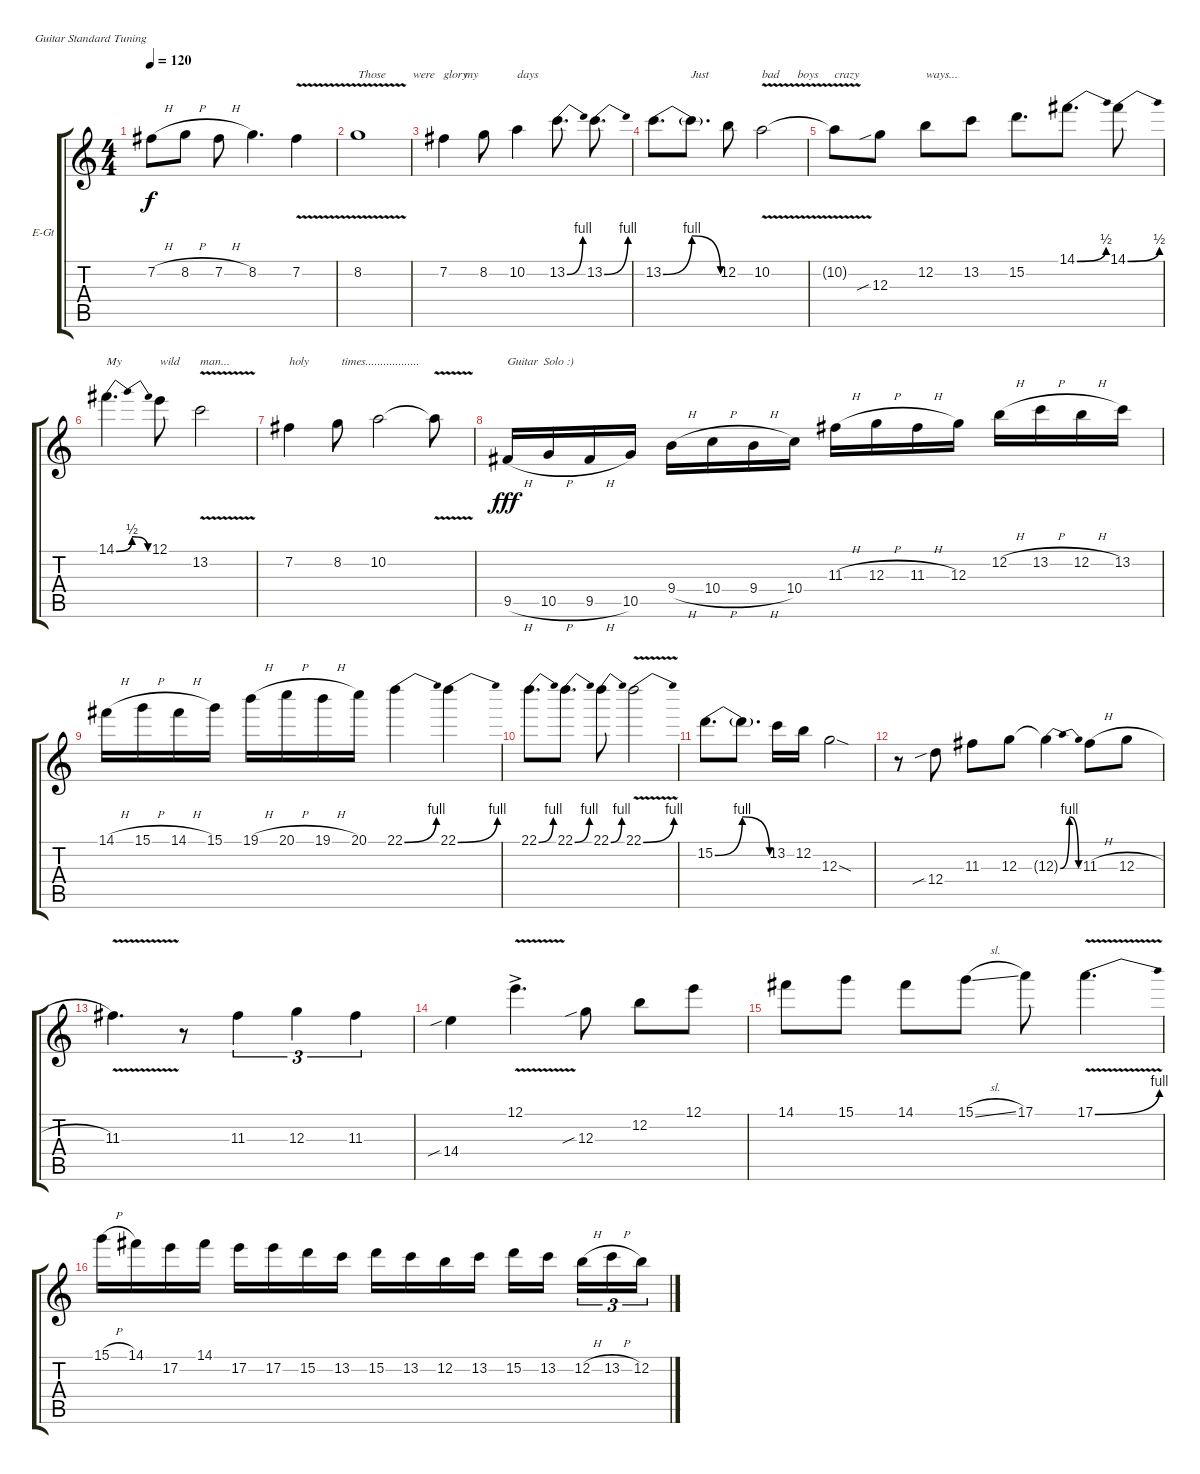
\defaultSystemsLayout 4
\bracketExtendMode groupsimilarinstruments
\firstSystemTrackNameOrientation horizontal
\otherSystemsTrackNameOrientation horizontal
\track ("Igor Gianola" "E-Gt") {instrument distortionguitar}
\staff {score tabs}
\tuning (E4 B3 G3 D3 A2 E2)
\ts (4 4)
\tempo 120
\clef g2
\ks c
7.2{h}.8{dy f} 8.2{h}.8 7.2{h}.8 8.2.4{d} 7.2{v}.4 |
8.2{v}.1{txt "Those         were          my"} |
7.2.4{txt "glory"} 8.2.8 10.2.4{txt "days"} 13.2{be (bend 0 0 15 4)}.8{d} 13.2{be (bend 0 0 15 4)}.8{d} |
13.2{be (bendrelease 0 0 10.2 4 20.4 4 30 0)}.8{d} 13.2{t}.8{d txt "Just"} 12.2.8 10.2{v}.2{txt "bad      boys"} |
10.2{v t}.8{txt "crazy"} 12.3{sib}.8 12.2.8{txt "ways..."} 13.2.8 15.2.8{d} 14.1{be (bend 0 0 16.2 2)}.8{d} 14.1{be (bend 0 0 15.6 2)}.8 |
14.1{be (bendrelease 0 0 12.6 2 20.4 2 30 0)}.4{d txt "My"} 12.1.8{txt "wild"} 13.2{v}.2{txt "man..."} |
7.2.4{txt "holy           times.................."} 8.2.8 10.2.2 10.2{v t}.8 |
9.5{h}.16{txt "Guitar  Solo :)" dy fff} 10.5{h}.16 9.5{h}.16 10.5.16 9.4{h}.16 10.4{h}.16 9.4{h}.16 10.4.16 11.3{h}.16 12.3{h}.16 11.3{h}.16 12.3.16 12.2{h}.16 13.2{h}.16 12.2{h}.16 13.2.16 |
14.1{h}.16 15.1{h}.16 14.1{h}.16 15.1.16 19.1{h}.16 20.1{h}.16 19.1{h}.16 20.1.16 22.1{be (bend 0 0 15 4)}.4 22.1{be (bend 0 0 15 4)}.4 |
22.1{be (bend 0 0 15 4)}.8{d} 22.1{be (bend 0 0 15 4)}.8{d} 22.1{be (bend 0 0 15 4)}.8 22.1{be (bend 0 0 15 4) v}.2 |
15.2{be (bendrelease 0 0 10.2 4 20.4 4 30 0)}.8{d} 15.2{t}.8{d} 13.2.16 12.2.16 12.3{sod}.2 |
r.8 12.4{sib}.8 11.3.8 12.3.8 12.3{be (bendrelease 0 0 10.2 4 20.4 4 30 0) t}.4 11.3{h}.8 12.3{h}.8 |
11.3{v}.4{d} r.8 11.3.4{tu (3 2)} 12.3.4{tu (3 2)} 11.3.4{tu (3 2)} |
14.4{sib}.4 12.1{v ac}.4{d} 12.3{sib}.8 12.2.8 12.1.8 |
14.1.8 15.1.8 14.1.8 15.1{sl}.8 17.1.8 17.1{be (bend 0 0 15 4) v}.4{d} |
15.1{h}.16 14.1.16 17.2.16 14.1.16 17.2.16 17.2.16 15.2.16 13.2.16 15.2.16 13.2.16 12.2.16 13.2.16 15.2.16 13.2.16 12.2{h}.16{tu (3 2)} 13.2{h}.16{tu (3 2)} 12.2.16{tu (3 2)}
